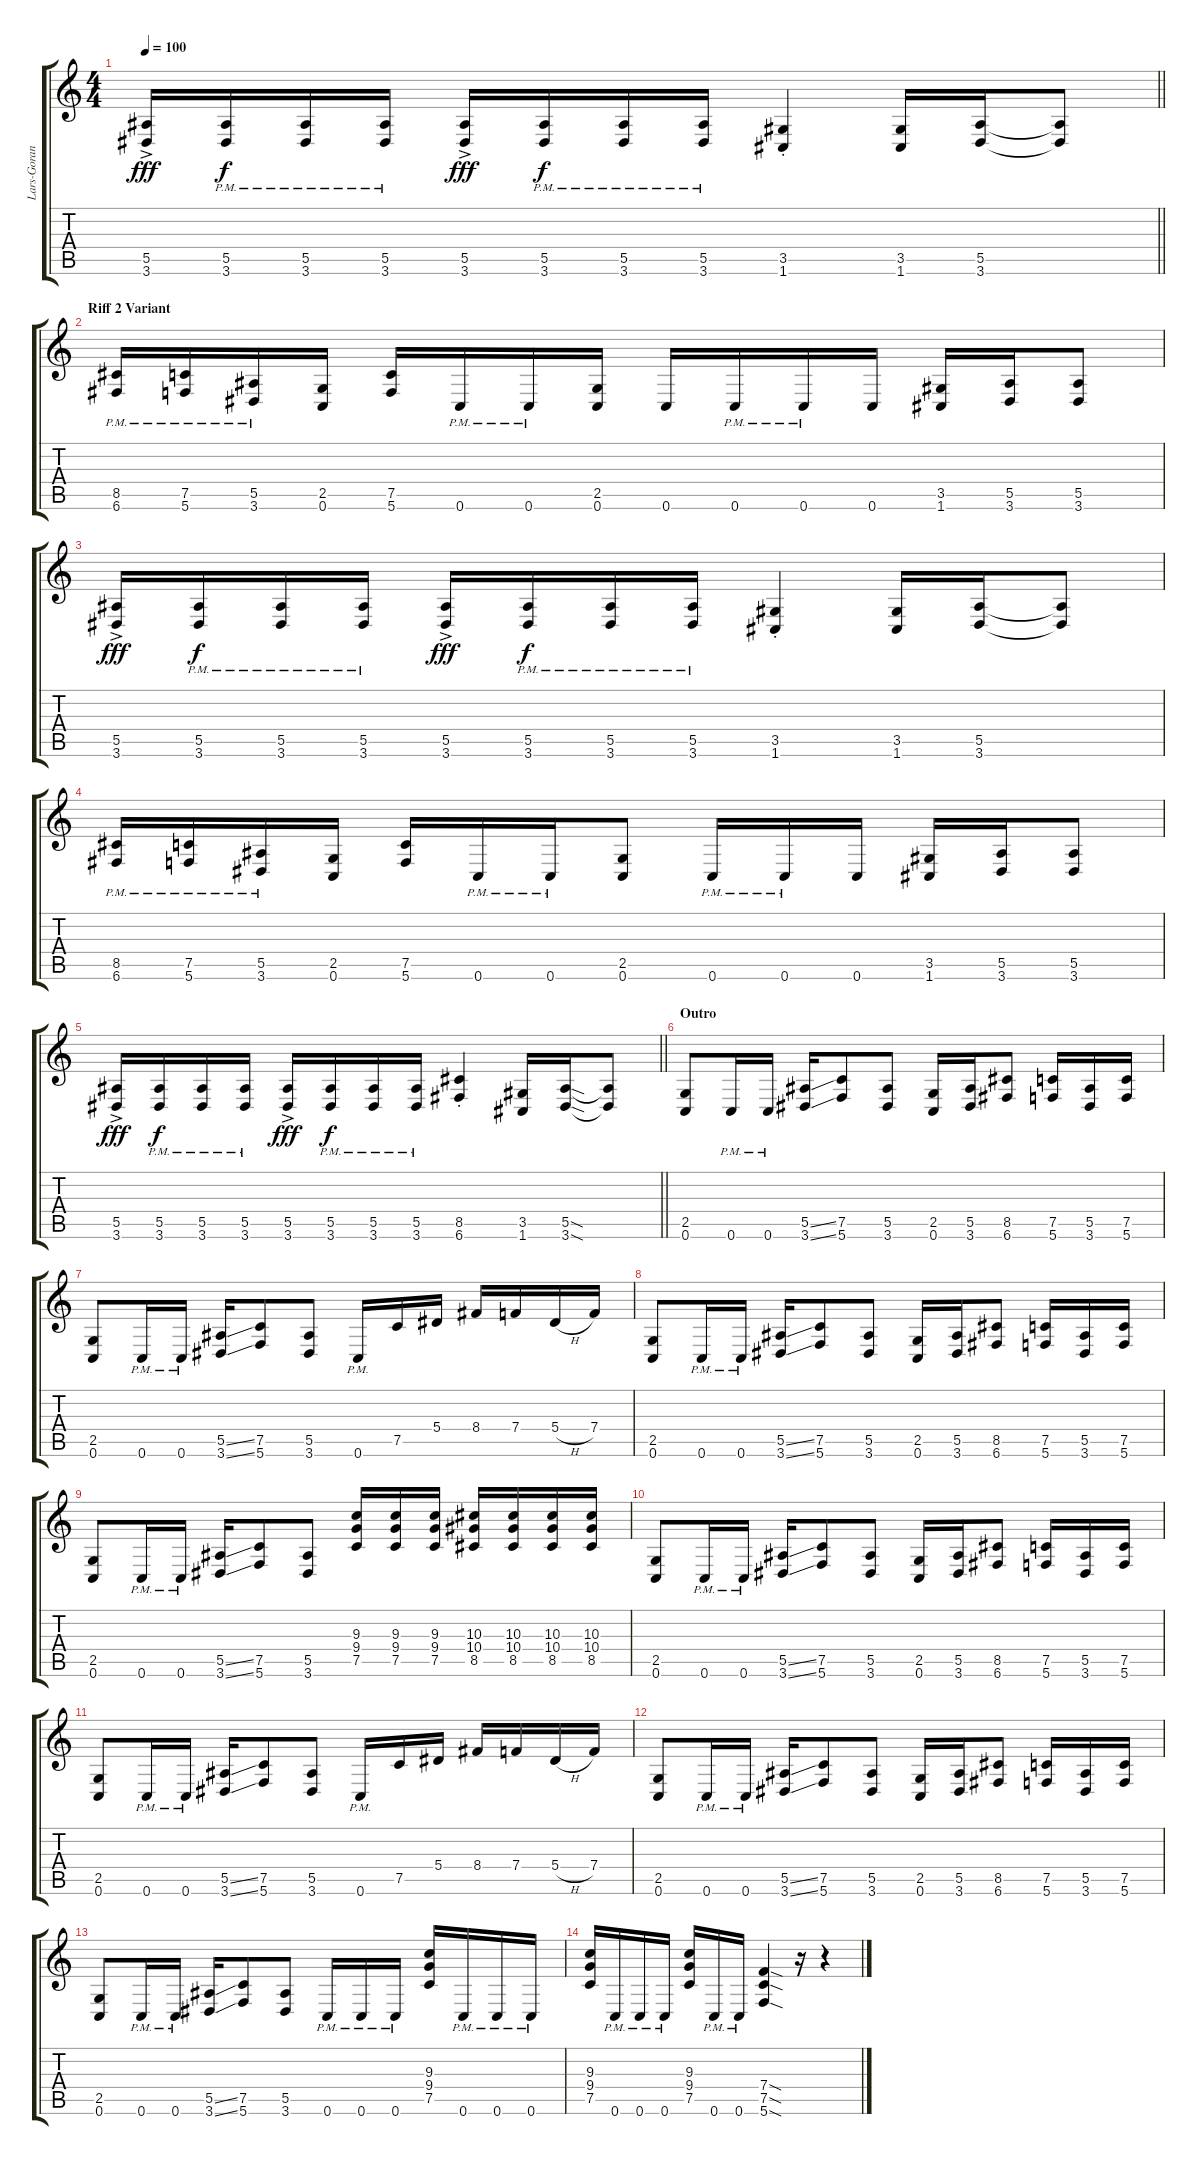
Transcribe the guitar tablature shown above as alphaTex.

\track ("Lars-Goran Petrov" "Lars-Goran") {instrument distortionguitar}
\staff {score tabs}
\tuning (C4 G3 Eb3 Bb2 F2 C2) {hide}
\ts (4 4)
\tempo 100
\clef g2
\barLineRight lightlight
\ks c
(5.5{ac} 3.6{ac}).16{dy fff} (5.5{pm} 3.6{pm}).16{dy f} (5.5{pm} 3.6{pm}).16 (5.5{pm} 3.6{pm}).16 (5.5{ac} 3.6{ac}).16{dy fff} (5.5 3.6{pm}).16{dy f} (5.5{pm} 3.6{pm}).16 (5.5{pm} 3.6{pm}).16 (3.5{st} 1.6{st}).4 (3.5 1.6).16 (5.5 3.6).16 (5.5{t} 3.6{t}).8 |
\section ("" "Riff 2 Variant")
(8.5{pm} 6.6{pm}).16 (7.5{pm} 5.6{pm}).16 (5.5{pm} 3.6{pm}).16 (2.5 0.6).16 (7.5 5.6).16 0.6{pm}.16 0.6{pm}.16 (2.5 0.6).16 0.6.16 0.6{pm}.16 0.6{pm}.16 0.6.16 (3.5 1.6).16 (5.5 3.6).16 (5.5 3.6).8 |
(5.5{ac} 3.6{ac}).16{dy fff} (5.5{pm} 3.6{pm}).16{dy f} (5.5{pm} 3.6{pm}).16 (5.5{pm} 3.6{pm}).16 (5.5{ac} 3.6{ac}).16{dy fff} (5.5 3.6{pm}).16{dy f} (5.5{pm} 3.6{pm}).16 (5.5{pm} 3.6{pm}).16 (3.5{st} 1.6{st}).4 (3.5 1.6).16 (5.5 3.6).16 (5.5{t} 3.6{t}).8 |
(8.5{pm} 6.6{pm}).16 (7.5{pm} 5.6{pm}).16 (5.5{pm} 3.6{pm}).16 (2.5 0.6).16 (7.5 5.6).16 0.6{pm}.16 0.6{pm}.16 (2.5 0.6).8 0.6{pm}.16 0.6{pm}.16 0.6.16 (3.5 1.6).16 (5.5 3.6).16 (5.5 3.6).8 |
\barLineRight lightlight
(5.5{ac} 3.6{ac}).16{dy fff} (5.5{pm} 3.6{pm}).16{dy f} (5.5{pm} 3.6{pm}).16 (5.5{pm} 3.6{pm}).16 (5.5{ac} 3.6{ac}).16{dy fff} (5.5 3.6{pm}).16{dy f} (5.5{pm} 3.6{pm}).16 (5.5{pm} 3.6{pm}).16 (8.5{st} 6.6{st}).4 (3.5 1.6).16 (5.5{sod} 3.6{sod}).16 (5.5{t} 3.6{t}).8 |
\section ("" "Outro")
(2.5 0.6).8 0.6{pm}.16 0.6{pm}.16 (5.5{ss} 3.6{ss}).16 (7.5 5.6).8 (5.5 3.6).8 (2.5 0.6).16 (5.5 3.6).16 (8.5 6.6).8 (7.5 5.6).16 (5.5 3.6).16 (7.5 5.6).16 |
(2.5 0.6).8 0.6{pm}.16 0.6{pm}.16 (5.5{ss} 3.6{ss}).16 (7.5 5.6).8 (5.5 3.6).8 0.6{pm}.16 7.5.16 5.4.16 8.4.16 7.4.16 5.4{h}.16 7.4.16 |
(2.5 0.6).8 0.6{pm}.16 0.6{pm}.16 (5.5{ss} 3.6{ss}).16 (7.5 5.6).8 (5.5 3.6).8 (2.5 0.6).16 (5.5 3.6).16 (8.5 6.6).8 (7.5 5.6).16 (5.5 3.6).16 (7.5 5.6).16 |
(2.5 0.6).8 0.6{pm}.16 0.6{pm}.16 (5.5{ss} 3.6{ss}).16 (7.5 5.6).8 (5.5 3.6).8 (9.3 9.4 7.5).16 (9.3 9.4 7.5).16 (9.3 9.4 7.5).16 (10.3 10.4 8.5).16 (10.3 10.4 8.5).16 (10.3 10.4 8.5).16 (10.3 10.4 8.5).16 |
(2.5 0.6).8 0.6{pm}.16 0.6{pm}.16 (5.5{ss} 3.6{ss}).16 (7.5 5.6).8 (5.5 3.6).8 (2.5 0.6).16 (5.5 3.6).16 (8.5 6.6).8 (7.5 5.6).16 (5.5 3.6).16 (7.5 5.6).16 |
(2.5 0.6).8 0.6{pm}.16 0.6{pm}.16 (5.5{ss} 3.6{ss}).16 (7.5 5.6).8 (5.5 3.6).8 0.6{pm}.16 7.5.16 5.4.16 8.4.16 7.4.16 5.4{h}.16 7.4.16 |
(2.5 0.6).8 0.6{pm}.16 0.6{pm}.16 (5.5{ss} 3.6{ss}).16 (7.5 5.6).8 (5.5 3.6).8 (2.5 0.6).16 (5.5 3.6).16 (8.5 6.6).8 (7.5 5.6).16 (5.5 3.6).16 (7.5 5.6).16 |
(2.5 0.6).8 0.6{pm}.16 0.6{pm}.16 (5.5{ss} 3.6{ss}).16 (7.5 5.6).8 (5.5 3.6).8 0.6{pm}.16 0.6{pm}.16 0.6{pm}.16 (9.3 9.4 7.5).16 0.6{pm}.16 0.6{pm}.16 0.6{pm}.16 |
(9.3 9.4 7.5).16 0.6{pm}.16 0.6{pm}.16 0.6{pm}.16 (9.3 9.4 7.5).16 0.6{pm}.16 0.6{pm}.16 (7.4{sod} 7.5{sod} 5.6{sod}).4 r.16 r.4
